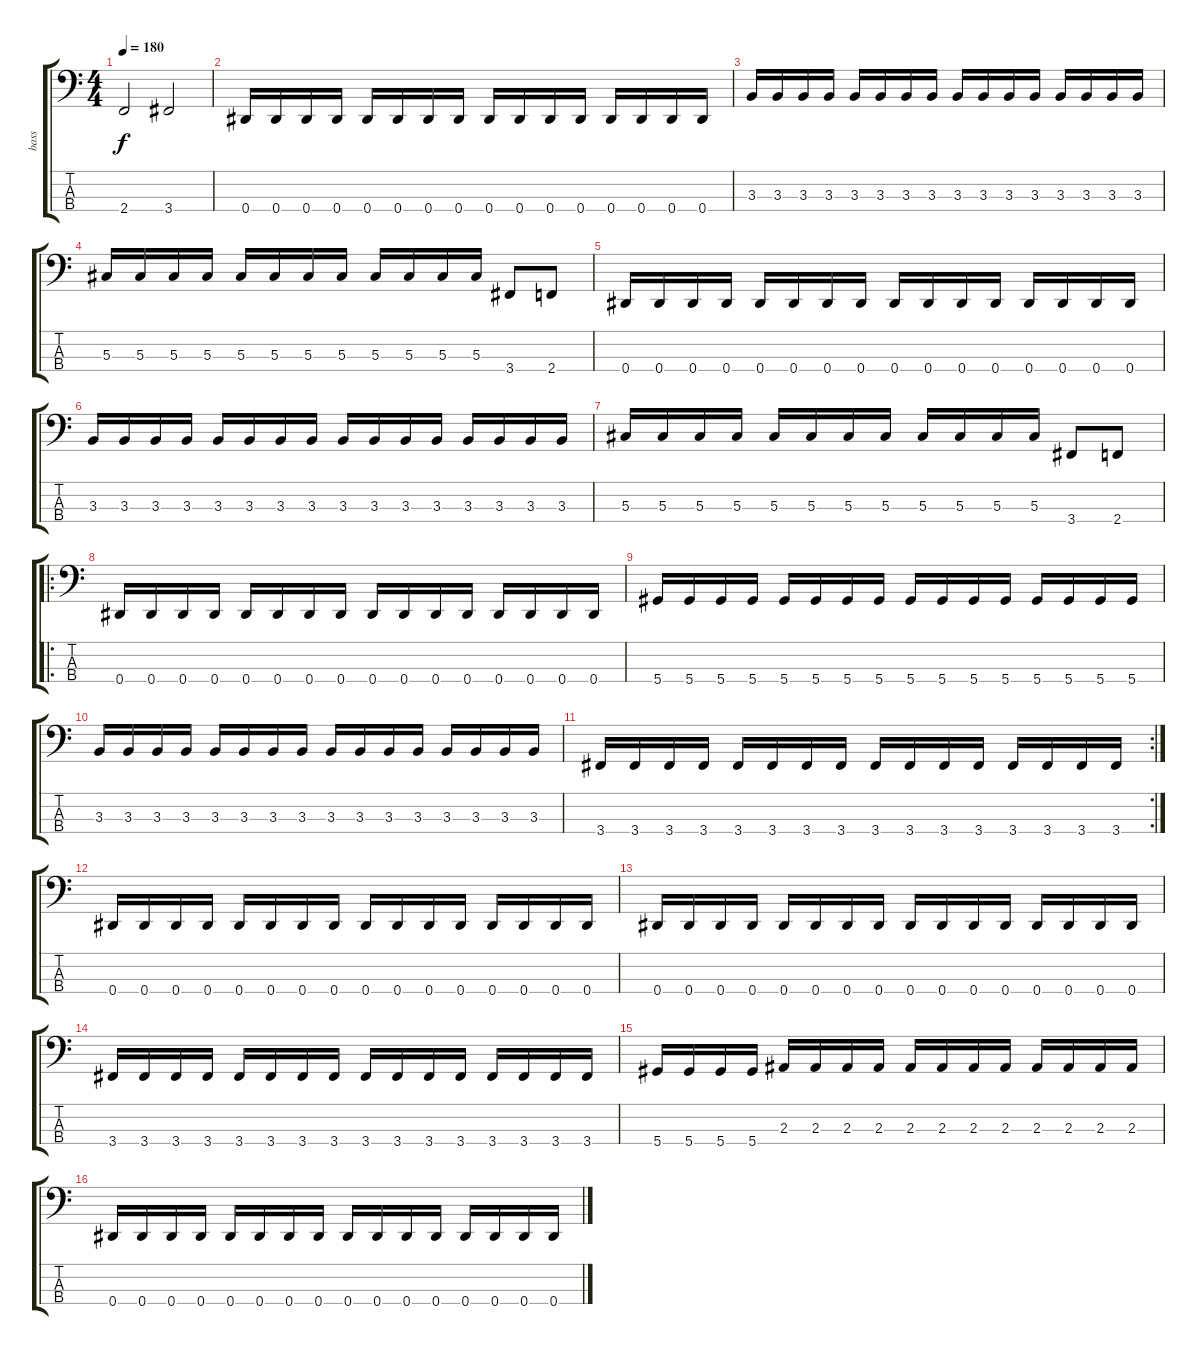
\track ("bass" "bass") {instrument electricbasspick}
\staff {score tabs}
\tuning (Gb2 Db2 Ab1 Eb1) {hide}
\ts (4 4)
\tempo 180
\clef f4
\ks c
2.4.2{dy f instrument electricbasspick} 3.4.2 |
0.4.16 0.4.16 0.4.16 0.4.16 0.4.16 0.4.16 0.4.16 0.4.16 0.4.16 0.4.16 0.4.16 0.4.16 0.4.16 0.4.16 0.4.16 0.4.16 |
3.3.16 3.3.16 3.3.16 3.3.16 3.3.16 3.3.16 3.3.16 3.3.16 3.3.16 3.3.16 3.3.16 3.3.16 3.3.16 3.3.16 3.3.16 3.3.16 |
5.3.16 5.3.16 5.3.16 5.3.16 5.3.16 5.3.16 5.3.16 5.3.16 5.3.16 5.3.16 5.3.16 5.3.16 3.4.8 2.4.8 |
0.4.16 0.4.16 0.4.16 0.4.16 0.4.16 0.4.16 0.4.16 0.4.16 0.4.16 0.4.16 0.4.16 0.4.16 0.4.16 0.4.16 0.4.16 0.4.16 |
3.3.16 3.3.16 3.3.16 3.3.16 3.3.16 3.3.16 3.3.16 3.3.16 3.3.16 3.3.16 3.3.16 3.3.16 3.3.16 3.3.16 3.3.16 3.3.16 |
5.3.16 5.3.16 5.3.16 5.3.16 5.3.16 5.3.16 5.3.16 5.3.16 5.3.16 5.3.16 5.3.16 5.3.16 3.4.8 2.4.8 |
\ro
0.4.16 0.4.16 0.4.16 0.4.16 0.4.16 0.4.16 0.4.16 0.4.16 0.4.16 0.4.16 0.4.16 0.4.16 0.4.16 0.4.16 0.4.16 0.4.16 |
5.4.16 5.4.16 5.4.16 5.4.16 5.4.16 5.4.16 5.4.16 5.4.16 5.4.16 5.4.16 5.4.16 5.4.16 5.4.16 5.4.16 5.4.16 5.4.16 |
3.3.16 3.3.16 3.3.16 3.3.16 3.3.16 3.3.16 3.3.16 3.3.16 3.3.16 3.3.16 3.3.16 3.3.16 3.3.16 3.3.16 3.3.16 3.3.16 |
\rc 2
3.4.16 3.4.16 3.4.16 3.4.16 3.4.16 3.4.16 3.4.16 3.4.16 3.4.16 3.4.16 3.4.16 3.4.16 3.4.16 3.4.16 3.4.16 3.4.16 |
0.4.16 0.4.16 0.4.16 0.4.16 0.4.16 0.4.16 0.4.16 0.4.16 0.4.16 0.4.16 0.4.16 0.4.16 0.4.16 0.4.16 0.4.16 0.4.16 |
0.4.16 0.4.16 0.4.16 0.4.16 0.4.16 0.4.16 0.4.16 0.4.16 0.4.16 0.4.16 0.4.16 0.4.16 0.4.16 0.4.16 0.4.16 0.4.16 |
3.4.16 3.4.16 3.4.16 3.4.16 3.4.16 3.4.16 3.4.16 3.4.16 3.4.16 3.4.16 3.4.16 3.4.16 3.4.16 3.4.16 3.4.16 3.4.16 |
5.4.16 5.4.16 5.4.16 5.4.16 2.3.16 2.3.16 2.3.16 2.3.16 2.3.16 2.3.16 2.3.16 2.3.16 2.3.16 2.3.16 2.3.16 2.3.16 |
0.4.16 0.4.16 0.4.16 0.4.16 0.4.16 0.4.16 0.4.16 0.4.16 0.4.16 0.4.16 0.4.16 0.4.16 0.4.16 0.4.16 0.4.16 0.4.16
